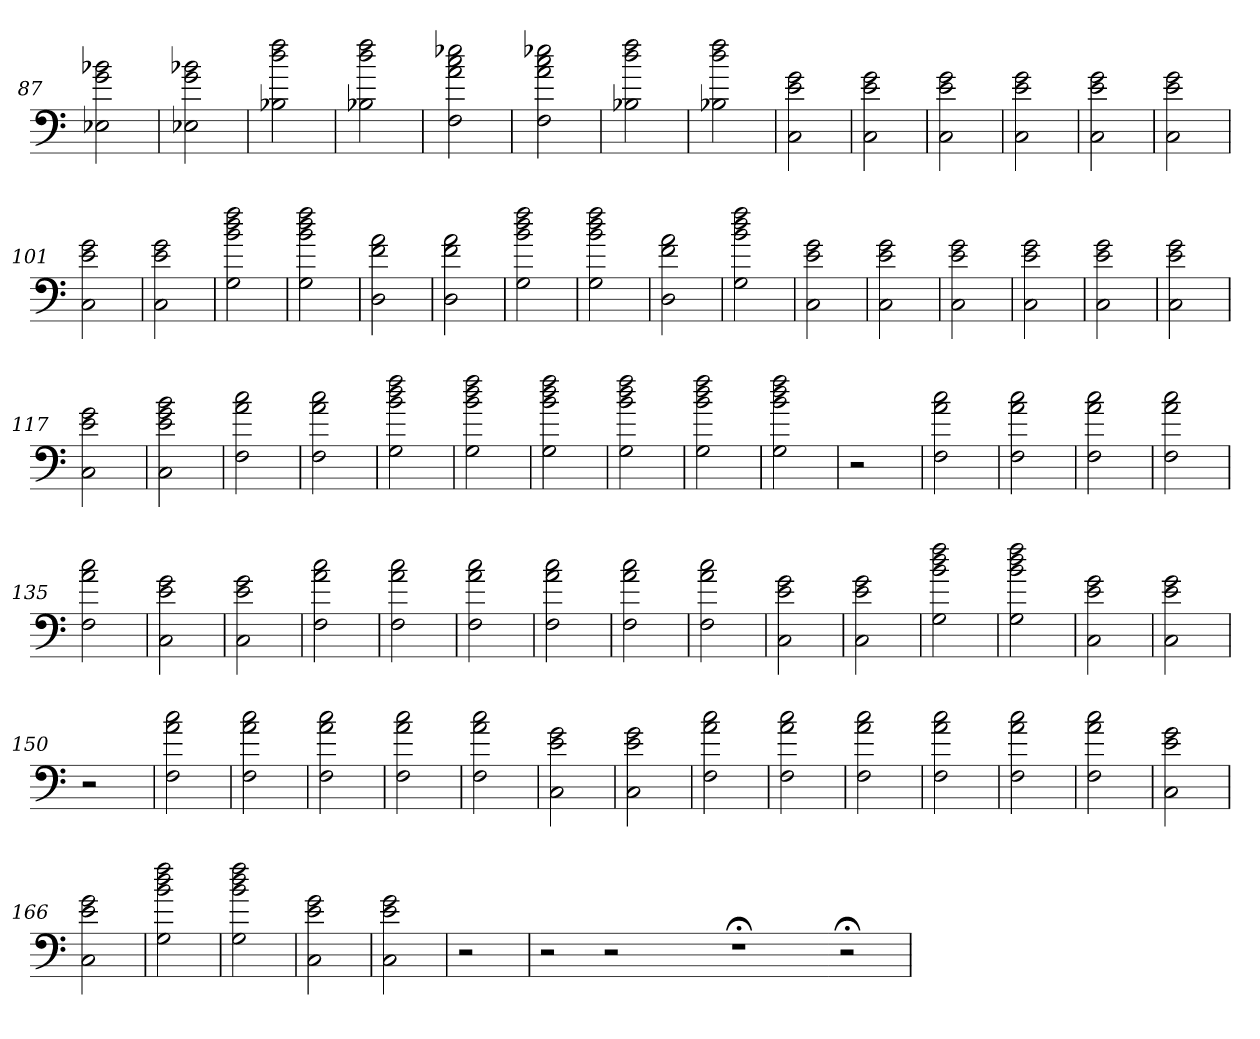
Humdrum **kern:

**kern
*part1
*staff1
=87
2E-X 2g 2b-X
=88
2E-X 2g 2b-X
=89
2B-X 2dd 2ff
=90
2B-X 2dd 2ff
=91
2F 2a 2cc 2ee-X
=92
2F 2a 2cc 2ee-X
=93
2B-X 2dd 2ff
=94
2B-X 2dd 2ff
=95
2C 2e 2g
=96
2C 2e 2g
=97
2C 2e 2g
=98
2C 2e 2g
=99
2C 2e 2g
=100
2C 2e 2g
=101
2C 2e 2g
=102
2C 2e 2g
=103
2G 2b 2dd 2ff
=104
2G 2b 2dd 2ff
=105
2D 2f 2a
=106
2D 2f 2a
=107
2G 2b 2dd 2ff
=108
2G 2b 2dd 2ff
=109
2D 2f 2a
=110
2G 2b 2dd 2ff
=111
2C 2e 2g
=112
2C 2e 2g
=113
2C 2e 2g
=114
2C 2e 2g
=115
2C 2e 2g
=116
2C 2e 2g
=117
2C 2e 2g
=118
2C 2e 2g 2b
=119
2F 2a 2cc
=120
2F 2a 2cc
=121
2G 2b 2dd 2ff
=122
2G 2b 2dd 2ff
=123
2G 2b 2dd 2ff
=124
2G 2b 2dd 2ff
=125
2G 2b 2dd 2ff
=126
2G 2b 2dd 2ff
=127
2r
=128
2r
=129
2r
=130
2r
=131
2F 2a 2cc
=132
2F 2a 2cc
=133
2F 2a 2cc
=134
2F 2a 2cc
=135
2F 2a 2cc
=136
2C 2e 2g
=137
2C 2e 2g
=138
2F 2a 2cc
=139
2F 2a 2cc
=140
2F 2a 2cc
=141
2F 2a 2cc
=142
2F 2a 2cc
=143
2F 2a 2cc
=144
2C 2e 2g
=145
2C 2e 2g
=146
2G 2b 2dd 2ff
=147
2G 2b 2dd 2ff
=148
2C 2e 2g
=149
2C 2e 2g
=150
2r
=151
2r
=152
2F 2a 2cc
=153
2F 2a 2cc
=154
2F 2a 2cc
=155
2F 2a 2cc
=156
2F 2a 2cc
=157
2C 2e 2g
=158
2C 2e 2g
=159
2F 2a 2cc
=160
2F 2a 2cc
=161
2F 2a 2cc
=162
2F 2a 2cc
=163
2F 2a 2cc
=164
2F 2a 2cc
=165
2C 2e 2g
=166
2C 2e 2g
=167
2G 2b 2dd 2ff
=168
2G 2b 2dd 2ff
=169
2C 2e 2g
=170
2C 2e 2g
=171
2r
=172
2r
2r
2ryy
1r;<
=173-
2r;<
=
*-
